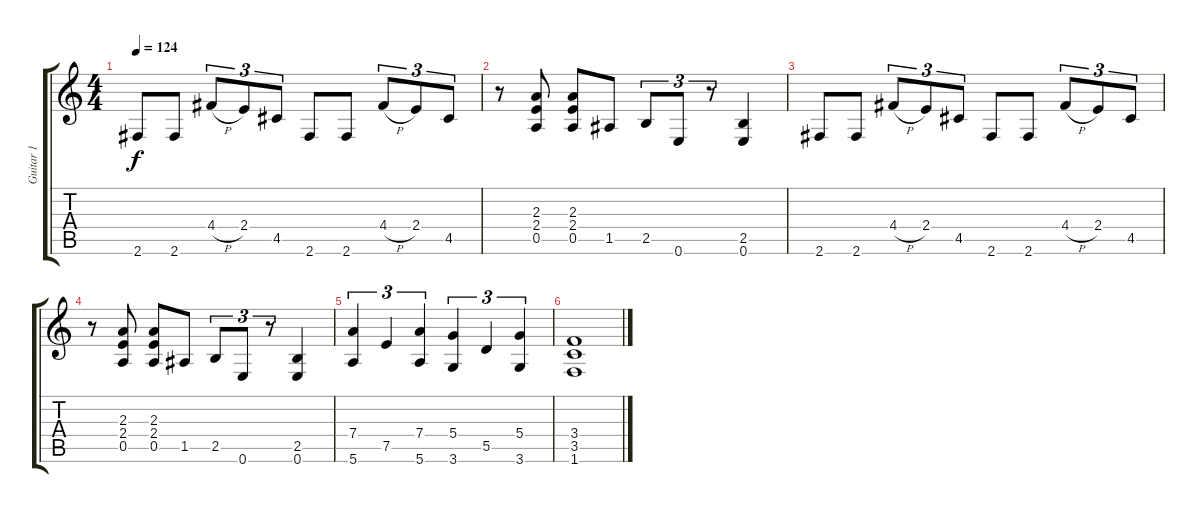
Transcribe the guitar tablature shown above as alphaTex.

\track ("Guitar 1" "Guitar 1") {instrument overdrivenguitar}
\staff {score tabs}
\tuning (E4 B3 G3 D3 A2 E2) {hide}
\ts (4 4)
\tempo 124
\clef g2
\ks c
2.6.8{dy f} 2.6.8 4.4{h}.8{tu (3 2)} 2.4.8{tu (3 2)} 4.5.8{tu (3 2)} 2.6.8 2.6.8 4.4{h}.8{tu (3 2)} 2.4.8{tu (3 2)} 4.5.8{tu (3 2)} |
r.8 (2.3 2.4 0.5).8 (2.3 2.4 0.5).8 1.5.8 2.5.8{tu (3 2)} 0.6.8{tu (3 2)} r.8{tu (3 2)} (2.5 0.6).4 |
2.6.8 2.6.8 4.4{h}.8{tu (3 2)} 2.4.8{tu (3 2)} 4.5.8{tu (3 2)} 2.6.8 2.6.8 4.4{h}.8{tu (3 2)} 2.4.8{tu (3 2)} 4.5.8{tu (3 2)} |
r.8 (2.3 2.4 0.5).8 (2.3 2.4 0.5).8 1.5.8 2.5.8{tu (3 2)} 0.6.8{tu (3 2)} r.8{tu (3 2)} (2.5 0.6).4 |
(7.4 5.6).4{tu (3 2)} 7.5.4{tu (3 2)} (7.4 5.6).4{tu (3 2)} (5.4 3.6).4{tu (3 2)} 5.5.4{tu (3 2)} (5.4 3.6).4{tu (3 2)} |
(3.4 3.5 1.6).1
